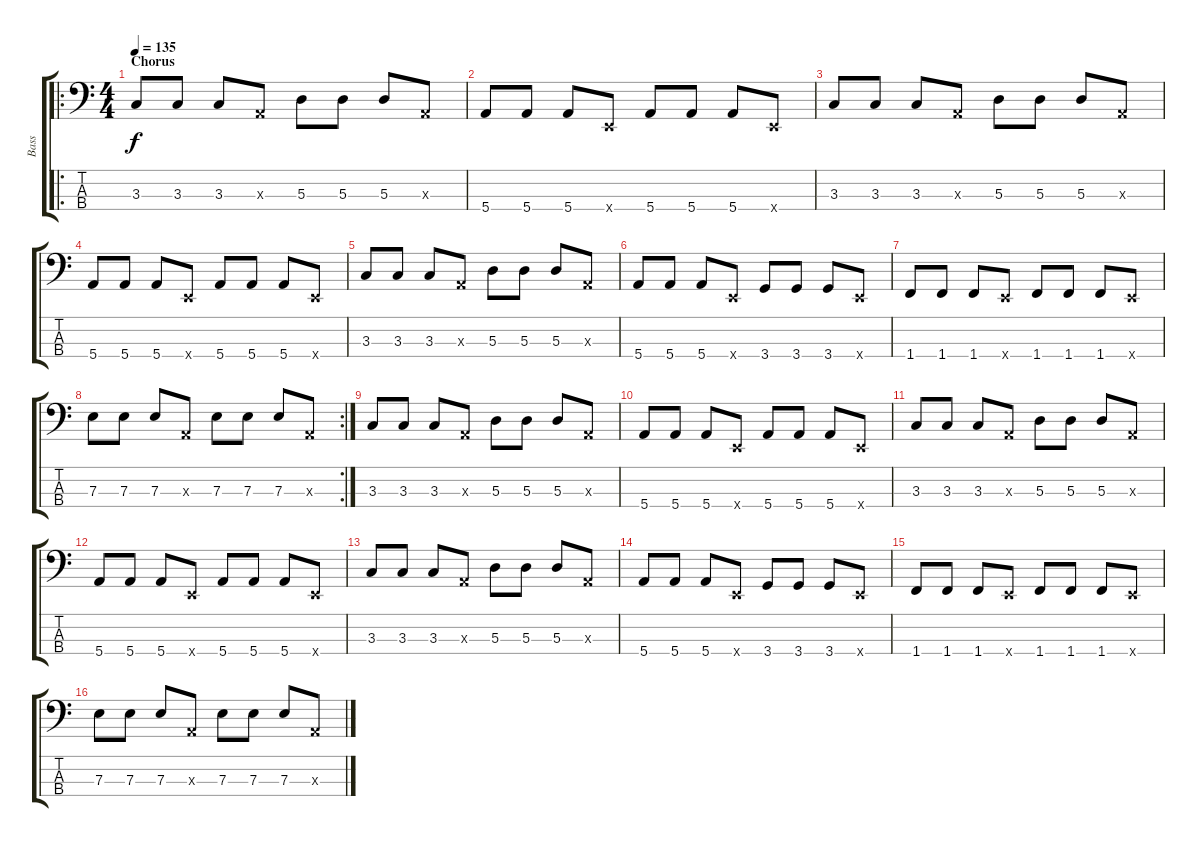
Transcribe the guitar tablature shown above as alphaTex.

\track ("Bass" "Bass") {instrument electricbassfinger}
\staff {score tabs}
\tuning (G2 D2 A1 E1) {hide}
\ro
\ts (4 4)
\section ("" "Chorus")
\tempo 135
\clef f4
\ks c
3.3.8{dy f} 3.3.8 3.3.8 0.3{x}.8 5.3.8 5.3.8 5.3.8 0.3{x}.8 |
5.4.8 5.4.8 5.4.8 0.4{x}.8 5.4.8 5.4.8 5.4.8 0.4{x}.8 |
3.3.8 3.3.8 3.3.8 0.3{x}.8 5.3.8 5.3.8 5.3.8 0.3{x}.8 |
5.4.8 5.4.8 5.4.8 0.4{x}.8 5.4.8 5.4.8 5.4.8 0.4{x}.8 |
3.3.8 3.3.8 3.3.8 0.3{x}.8 5.3.8 5.3.8 5.3.8 0.3{x}.8 |
5.4.8 5.4.8 5.4.8 0.4{x}.8 3.4.8 3.4.8 3.4.8 0.4{x}.8 |
1.4.8 1.4.8 1.4.8 0.4{x}.8 1.4.8 1.4.8 1.4.8 0.4{x}.8 |
\rc 2
7.3.8 7.3.8 7.3.8 0.3{x}.8 7.3.8 7.3.8 7.3.8 0.3{x}.8 |
3.3.8 3.3.8 3.3.8 0.3{x}.8 5.3.8 5.3.8 5.3.8 0.3{x}.8 |
5.4.8 5.4.8 5.4.8 0.4{x}.8 5.4.8 5.4.8 5.4.8 0.4{x}.8 |
3.3.8 3.3.8 3.3.8 0.3{x}.8 5.3.8 5.3.8 5.3.8 0.3{x}.8 |
5.4.8 5.4.8 5.4.8 0.4{x}.8 5.4.8 5.4.8 5.4.8 0.4{x}.8 |
3.3.8 3.3.8 3.3.8 0.3{x}.8 5.3.8 5.3.8 5.3.8 0.3{x}.8 |
5.4.8 5.4.8 5.4.8 0.4{x}.8 3.4.8 3.4.8 3.4.8 0.4{x}.8 |
1.4.8 1.4.8 1.4.8 0.4{x}.8 1.4.8 1.4.8 1.4.8 0.4{x}.8 |
7.3.8 7.3.8 7.3.8 0.3{x}.8 7.3.8 7.3.8 7.3.8 0.3{x}.8
